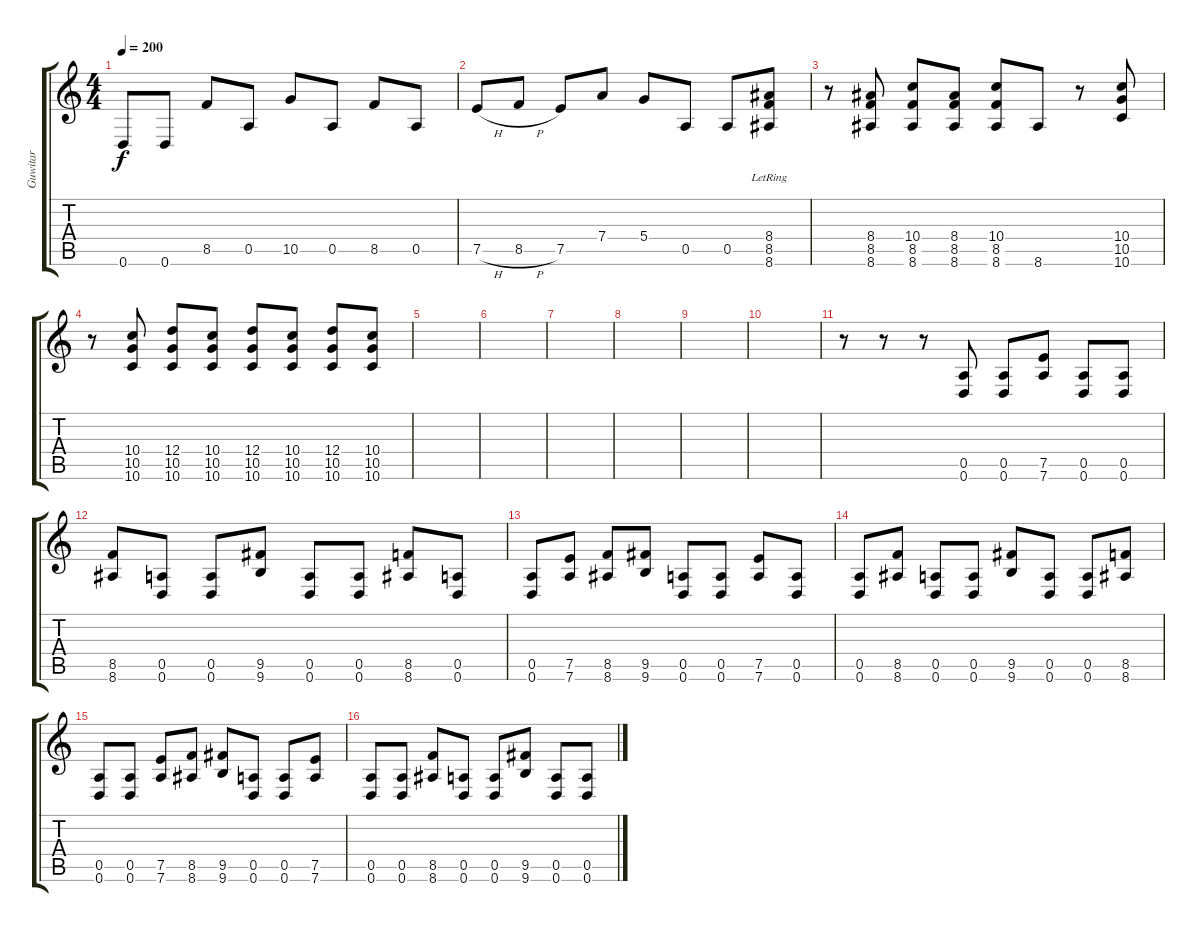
\track ("Guwitar" "Guwitar") {instrument acousticguitarsteel}
\staff {score tabs}
\tuning (E4 B3 G3 D3 A2 D2) {hide}
\ts (4 4)
\tempo 200
\clef g2
\ks c
0.6.8{dy f} 0.6.8 8.5.8 0.5.8 10.5.8 0.5.8 8.5.8 0.5.8 |
7.5{h}.8 8.5{h}.8 7.5.8 7.4.8 5.4.8 0.5.8 0.5.8 (8.4 8.5 8.6{lr}).8 |
r.8 (8.4 8.5 8.6).8 (10.4 8.5 8.6).8 (8.4 8.5 8.6).8 (10.4 8.5 8.6).8 8.6.8 r.8 (10.4 10.5 10.6).8 |
r.8 (10.4 10.5 10.6).8 (12.4 10.5 10.6).8 (10.4 10.5 10.6).8 (12.4 10.5 10.6).8 (10.4 10.5 10.6).8 (12.4 10.5 10.6).8 (10.4 10.5 10.6).8 |
|
|
|
|
|
|
r.8 r.8 r.8 (0.5 0.6).8 (0.5 0.6).8 (7.5 7.6).8 (0.5 0.6).8 (0.5 0.6).8 |
(8.5 8.6).8 (0.5 0.6).8 (0.5 0.6).8 (9.5 9.6).8 (0.5 0.6).8 (0.5 0.6).8 (8.5 8.6).8 (0.5 0.6).8 |
(0.5 0.6).8 (7.5 7.6).8 (8.5 8.6).8 (9.5 9.6).8 (0.5 0.6).8 (0.5 0.6).8 (7.5 7.6).8 (0.5 0.6).8 |
(0.5 0.6).8 (8.5 8.6).8 (0.5 0.6).8 (0.5 0.6).8 (9.5 9.6).8 (0.5 0.6).8 (0.5 0.6).8 (8.5 8.6).8 |
(0.5 0.6).8 (0.5 0.6).8 (7.5 7.6).8 (8.5 8.6).8 (9.5 9.6).8 (0.5 0.6).8 (0.5 0.6).8 (7.5 7.6).8 |
(0.5 0.6).8 (0.5 0.6).8 (8.5 8.6).8 (0.5 0.6).8 (0.5 0.6).8 (9.5 9.6).8 (0.5 0.6).8 (0.5 0.6).8
